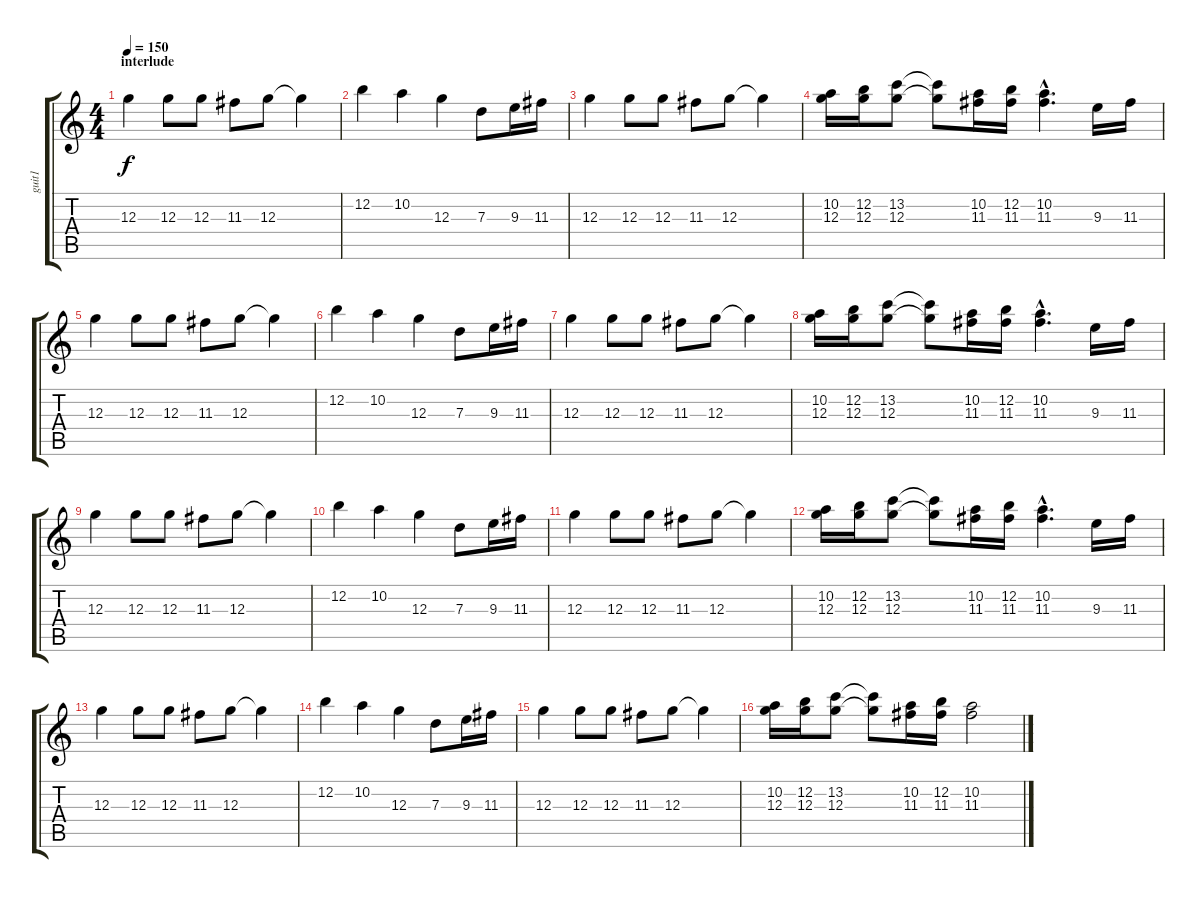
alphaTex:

\track ("guit1" "guit1") {instrument distortionguitar}
\staff {score tabs}
\tuning (E4 B3 G3 D3 A2 E2) {hide}
\ts (4 4)
\section ("" "interlude")
\tempo 150
\clef g2
\ks c
12.3.4{dy f} 12.3.8 12.3.8 11.3.8 12.3.8 12.3{t}.4 |
12.2.4 10.2.4 12.3.4 7.3.8 9.3.16 11.3.16 |
12.3.4 12.3.8 12.3.8 11.3.8 12.3.8 12.3{t}.4 |
(10.2 12.3).16 (12.2 12.3).16 (13.2 12.3).8 (13.2{t} 12.3{t}).8 (10.2 11.3).16 (12.2 11.3).16 (10.2{hac} 11.3{hac}).4{d} 9.3.16 11.3.16 |
12.3.4 12.3.8 12.3.8 11.3.8 12.3.8 12.3{t}.4 |
12.2.4 10.2.4 12.3.4 7.3.8 9.3.16 11.3.16 |
12.3.4 12.3.8 12.3.8 11.3.8 12.3.8 12.3{t}.4 |
(10.2 12.3).16 (12.2 12.3).16 (13.2 12.3).8 (13.2{t} 12.3{t}).8 (10.2 11.3).16 (12.2 11.3).16 (10.2{hac} 11.3{hac}).4{d} 9.3.16 11.3.16 |
12.3.4 12.3.8 12.3.8 11.3.8 12.3.8 12.3{t}.4 |
12.2.4 10.2.4 12.3.4 7.3.8 9.3.16 11.3.16 |
12.3.4 12.3.8 12.3.8 11.3.8 12.3.8 12.3{t}.4 |
(10.2 12.3).16 (12.2 12.3).16 (13.2 12.3).8 (13.2{t} 12.3{t}).8 (10.2 11.3).16 (12.2 11.3).16 (10.2{hac} 11.3{hac}).4{d} 9.3.16 11.3.16 |
12.3.4 12.3.8 12.3.8 11.3.8 12.3.8 12.3{t}.4 |
12.2.4 10.2.4 12.3.4 7.3.8 9.3.16 11.3.16 |
12.3.4 12.3.8 12.3.8 11.3.8 12.3.8 12.3{t}.4 |
(10.2 12.3).16 (12.2 12.3).16 (13.2 12.3).8 (13.2{t} 12.3{t}).8 (10.2 11.3).16 (12.2 11.3).16 (10.2 11.3).2
